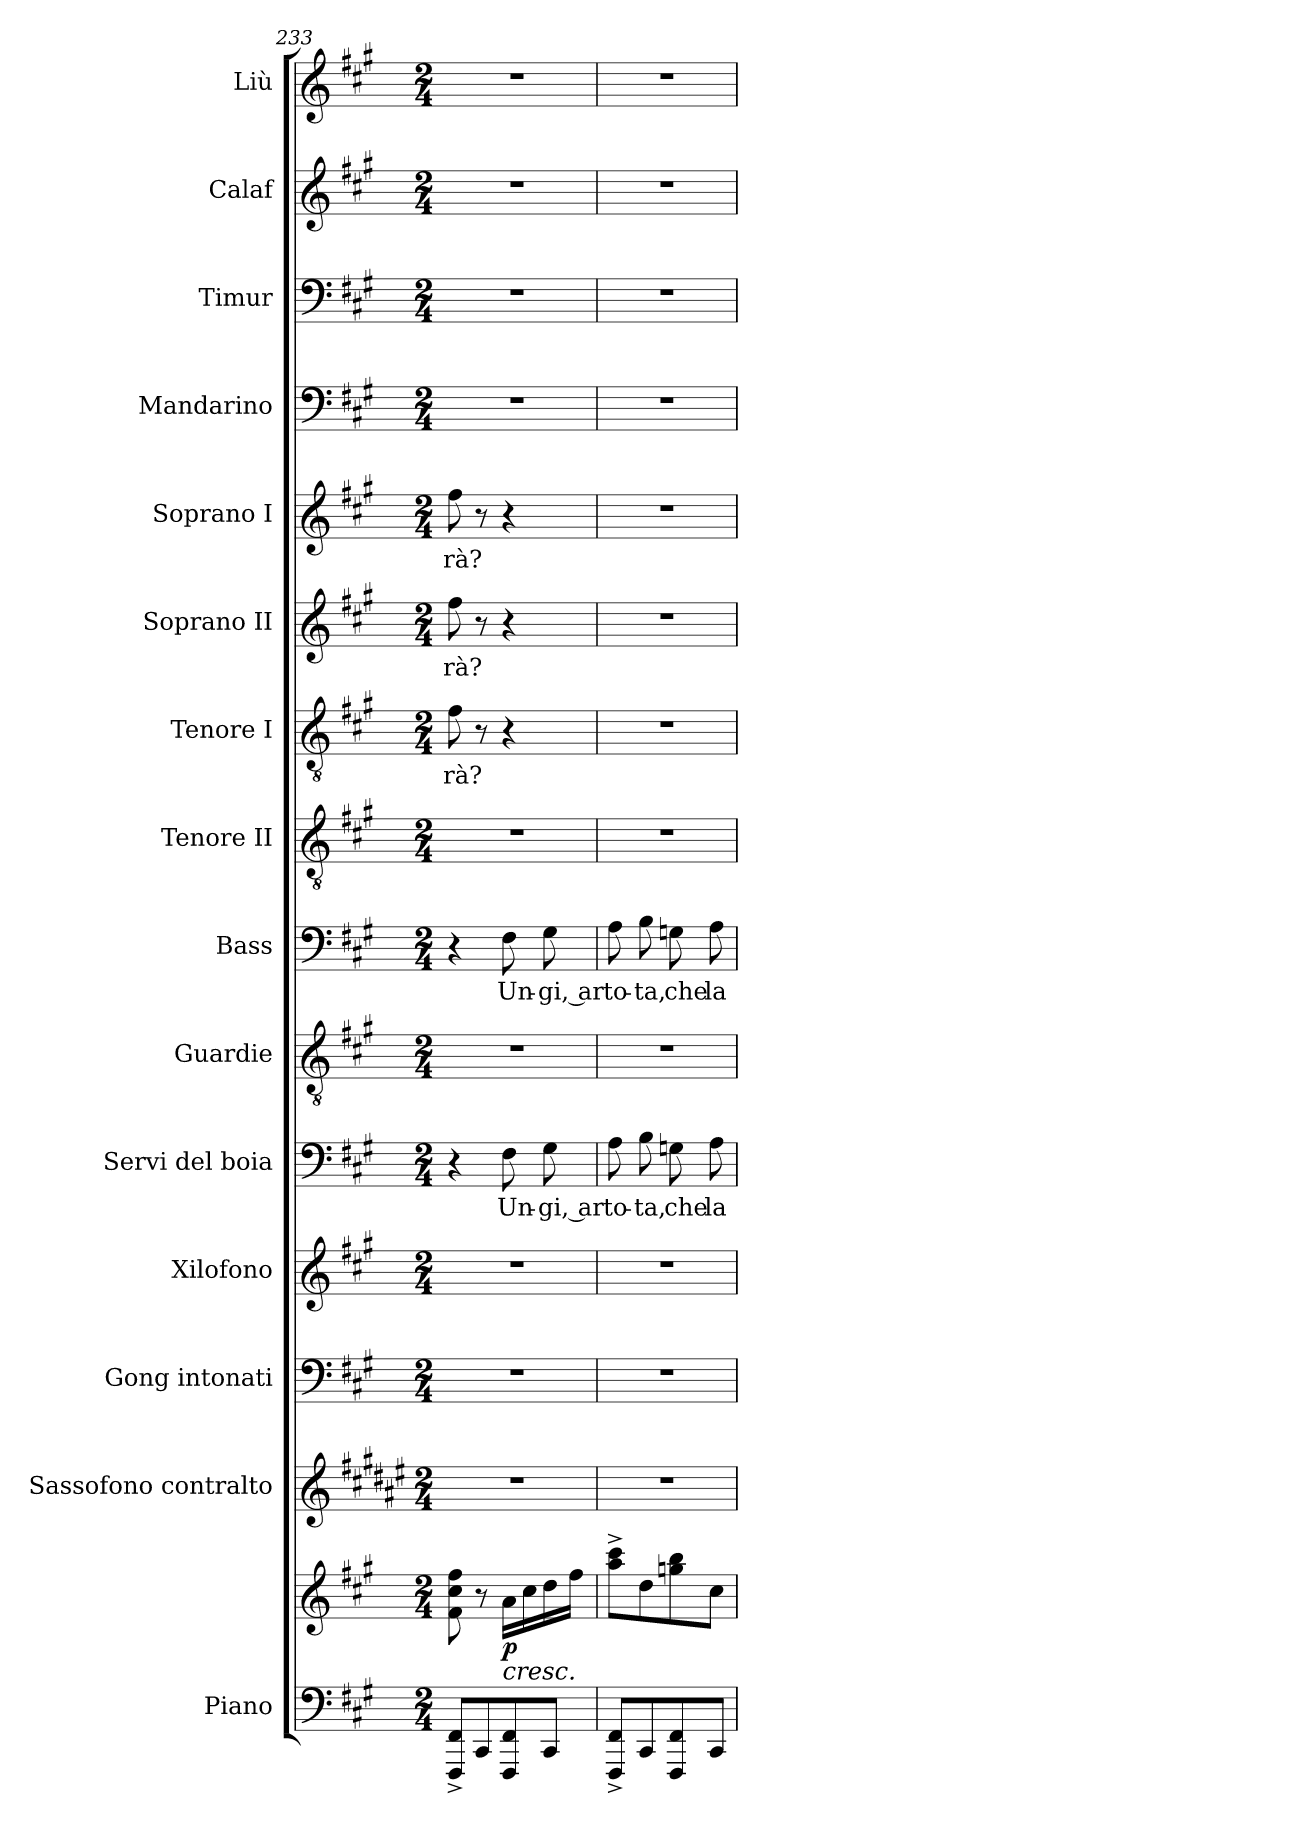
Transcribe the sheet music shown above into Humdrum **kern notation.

**kern	**kern	**dynam	**kern	**kern	**kern	**kern	**text	**kern	**kern	**text	**kern	**kern	**text	**kern	**text	**kern	**text	**kern	**kern	**kern	**kern
*part15	*part15	*part15	*part14	*part13	*part12	*part11	*part11	*part10	*part9	*part9	*part8	*part7	*part7	*part6	*part6	*part5	*part5	*part4	*part3	*part2	*part1
*staff16	*staff15	*staff15/16	*staff14	*staff13	*staff12	*staff11	*staff11	*staff10	*staff9	*staff9	*staff8	*staff7	*staff7	*staff6	*staff6	*staff5	*staff5	*staff4	*staff3	*staff2	*staff1
*I"Piano	*	*	*I"Sassofono contralto	*I"Gong intonati	*I"Xilofono	*I"Servi del boia	*	*I"Guardie	*I"Bass	*	*I"Tenore II	*I"Tenore I	*	*I"Soprano II	*	*I"Soprano I	*	*I"Mandarino	*I"Timur	*I"Calaf	*I"Liù
*I'Pno.	*	*	*	*I'Gong int.	*I'Xil.	*I'Ser.B.	*	*I'G.	*I'B.	*	*I'T. II	*I'T. I	*	*I'S. II	*	*I'S. I	*	*I'M.	*I'T.	*I'C.	*I'L.
*clefF4	*clefG2	*	*clefG2	*clefF4	*clefG2	*clefF4	*	*clefGv2	*clefF4	*	*clefGv2	*clefGv2	*	*clefG2	*	*clefG2	*	*clefF4	*clefF4	*clefG2	*clefG2
*	*	*	*ITrd5c9	*	*ITrd-7c-12	*	*	*	*	*	*	*	*	*	*	*	*	*	*	*	*
*k[f#c#g#]	*k[f#c#g#]	*	*k[f#c#g#]	*k[f#c#g#]	*k[f#c#g#]	*k[f#c#g#]	*	*k[f#c#g#]	*k[f#c#g#]	*	*k[f#c#g#]	*k[f#c#g#]	*	*k[f#c#g#]	*	*k[f#c#g#]	*	*k[f#c#g#]	*k[f#c#g#]	*k[f#c#g#]	*k[f#c#g#]
*M2/4	*M2/4	*	*M2/4	*M2/4	*M2/4	*M2/4	*	*M2/4	*M2/4	*	*M2/4	*M2/4	*	*M2/4	*	*M2/4	*	*M2/4	*M2/4	*M2/4	*M2/4
=233	=233	=233	=233	=233	=233	=233	=233	=233	=233	=233	=233	=233	=233	=233	=233	=233	=233	=233	=233	=233	=233
!	!	!	!	!	!	!	!	!	!	!	!	!	!LO:LY:b	!	!LO:LY:b	!	!LO:LY:b	!	!	!	!
8FFF#/^ 8FF#/^	8f#\ 8cc#\ 8ff#\	.	2r	2r	2r	4r	.	2r	4r	.	2r	8f#\	-rà?	8ff#\	-rà?	8ff#\	-rà?	2r	2r	2r	2r
8CC#/	8r	.	.	.	.	.	.	.	.	.	.	8r	.	8r	.	8r	.	.	.	.	.
!	!LO:TX:b:i:t=cresc.	!	!	!	!	!	!	!	!	!	!	!	!	!	!	!	!	!	!	!	!
!	!	!LO:DY:b	!	!	!	!	!LO:LY:b	!	!	!LO:LY:b	!	!	!	!	!	!	!	!	!	!	!
8FFF#/ 8FF#/	16a\LL	p	.	.	.	8F#\	Un-	.	8F#\	Un-	.	4r	.	4r	.	4r	.	.	.	.	.
.	16cc#\	.	.	.	.	.	.	.	.	.	.	.	.	.	.	.	.	.	.	.	.
!	!	!	!	!	!	!	!LO:LY:b	!	!	!LO:LY:b	!	!	!	!	!	!	!	!	!	!	!
8CC#/J	16dd\	.	.	.	.	8G#\	-gi, ar	.	8G#\	-gi, ar	.	.	.	.	.	.	.	.	.	.	.
.	16ff#\JJ	.	.	.	.	.	.	.	.	.	.	.	.	.	.	.	.	.	.	.	.
=234	=234	=234	=234	=234	=234	=234	=234	=234	=234	=234	=234	=234	=234	=234	=234	=234	=234	=234	=234	=234	=234
!	!	!	!	!	!	!	!LO:LY:b	!	!	!LO:LY:b	!	!	!	!	!	!	!	!	!	!	!
8FFF#/^ 8FF#/^L	8aa\^ 8ccc#\^L	.	2r	2r	2r	8A\	-to-	2r	8A\	-to-	2r	2r	.	2r	.	2r	.	2r	2r	2r	2r
!	!	!	!	!	!	!	!LO:LY:b	!	!	!LO:LY:b	!	!	!	!	!	!	!	!	!	!	!
8CC#/	8dd\	.	.	.	.	8B\	-ta,	.	8B\	-ta,	.	.	.	.	.	.	.	.	.	.	.
!	!	!	!	!	!	!	!LO:LY:b	!	!	!LO:LY:b	!	!	!	!	!	!	!	!	!	!	!
8FFF#/ 8FF#/	8ggn\ 8bb\	.	.	.	.	8Gn\	che	.	8Gn\	che	.	.	.	.	.	.	.	.	.	.	.
!	!	!	!	!	!	!	!LO:LY:b	!	!	!LO:LY:b	!	!	!	!	!	!	!	!	!	!	!
8CC#/J	8cc#\J	.	.	.	.	8A\	la	.	8A\	la	.	.	.	.	.	.	.	.	.	.	.
=	=	=	=	=	=	=	=	=	=	=	=	=	=	=	=	=	=	=	=	=	=
*-	*-	*-	*-	*-	*-	*-	*-	*-	*-	*-	*-	*-	*-	*-	*-	*-	*-	*-	*-	*-	*-
